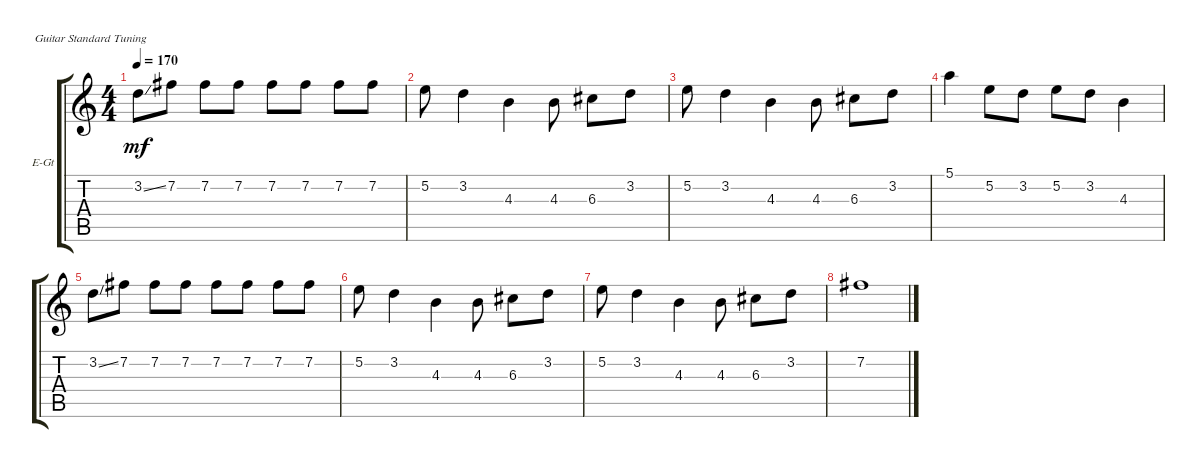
\defaultSystemsLayout 4
\bracketExtendMode groupsimilarinstruments
\firstSystemTrackNameOrientation horizontal
\otherSystemsTrackNameOrientation horizontal
\track ("Electric Guitar" "E-Gt") {instrument distortionguitar}
\staff {score tabs}
\tuning (E4 B3 G3 D3 A2 E2)
\ts (4 4)
\tempo 170
\clef g2
\ks c
3.2{ss}.8{dy mf} 7.2.8 7.2.8 7.2.8 7.2.8 7.2.8 7.2.8 7.2.8 |
5.2.8 3.2.4 4.3.4 4.3.8 6.3.8 3.2.8 |
5.2.8 3.2.4 4.3.4 4.3.8 6.3.8 3.2.8 |
5.1.4 5.2.8 3.2.8 5.2.8 3.2.8 4.3.4 |
3.2{ss}.8 7.2.8 7.2.8 7.2.8 7.2.8 7.2.8 7.2.8 7.2.8 |
5.2.8 3.2.4 4.3.4 4.3.8 6.3.8 3.2.8 |
5.2.8 3.2.4 4.3.4 4.3.8 6.3.8 3.2.8 |
7.2.1
